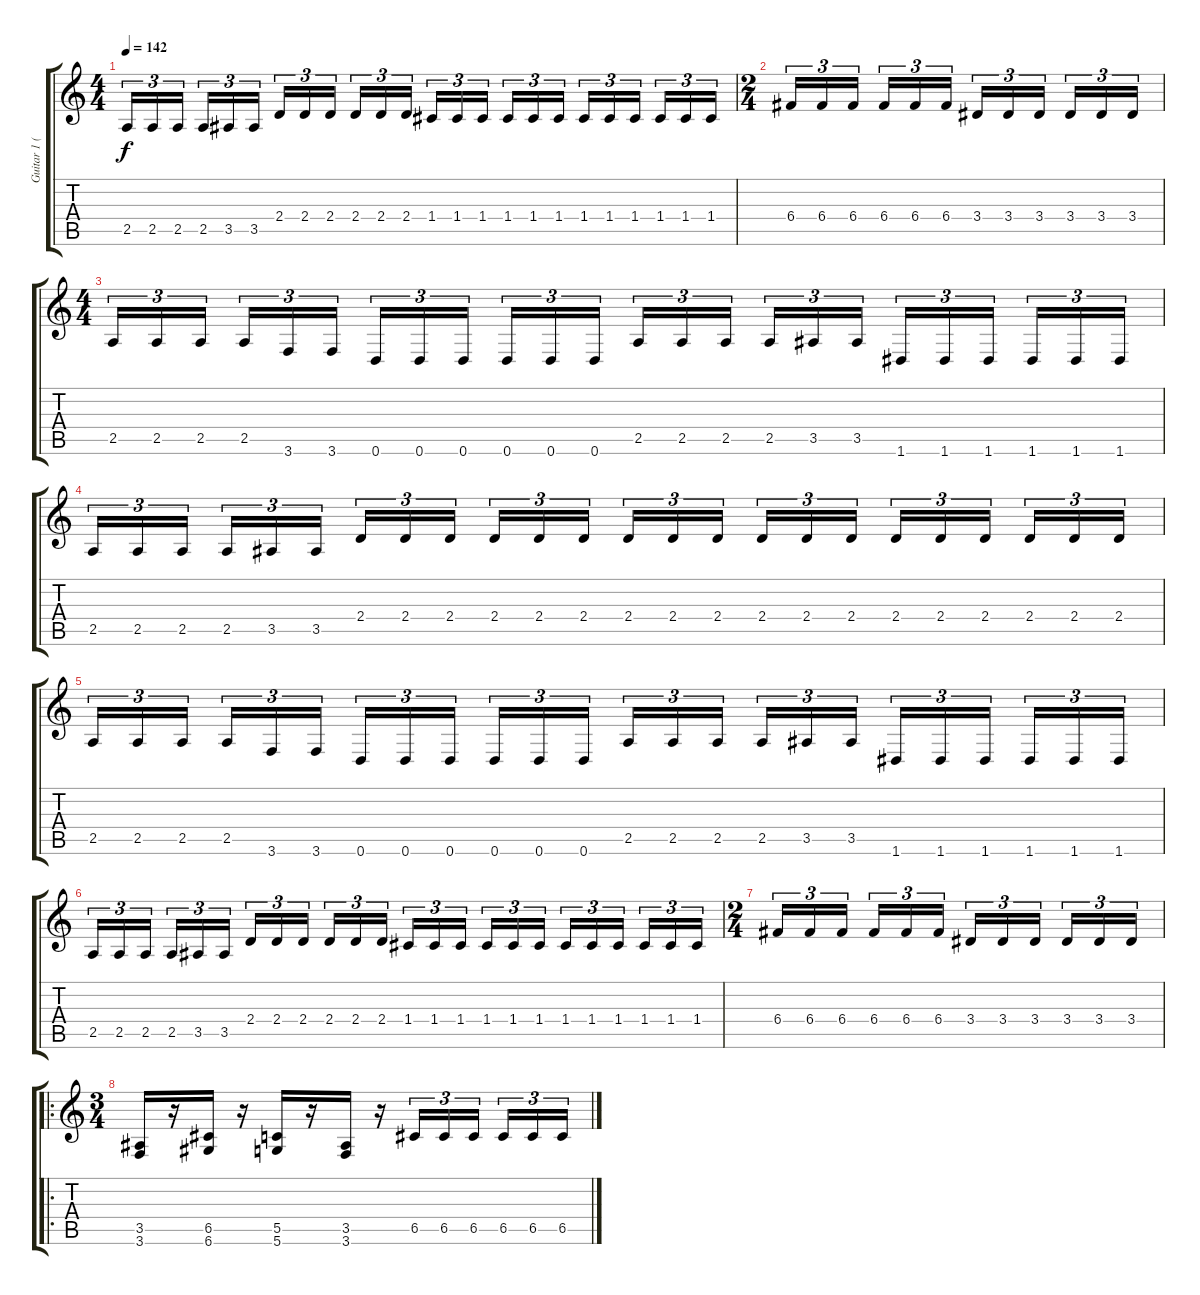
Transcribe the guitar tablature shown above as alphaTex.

\track ("Guitar 1 (Erik)" "Guitar 1 (") {instrument distortionguitar}
\staff {score tabs}
\tuning (D4 A3 F3 C3 G2 D2) {hide}
\ts (4 4)
\tempo 142
\clef g2
\ks c
2.5.16{tu (3 2) dy f} 2.5.16{tu (3 2)} 2.5.16{tu (3 2)} 2.5.16{tu (3 2)} 3.5.16{tu (3 2)} 3.5.16{tu (3 2)} 2.4.16{tu (3 2)} 2.4.16{tu (3 2)} 2.4.16{tu (3 2)} 2.4.16{tu (3 2)} 2.4.16{tu (3 2)} 2.4.16{tu (3 2)} 1.4.16{tu (3 2)} 1.4.16{tu (3 2)} 1.4.16{tu (3 2)} 1.4.16{tu (3 2)} 1.4.16{tu (3 2)} 1.4.16{tu (3 2)} 1.4.16{tu (3 2)} 1.4.16{tu (3 2)} 1.4.16{tu (3 2)} 1.4.16{tu (3 2)} 1.4.16{tu (3 2)} 1.4.16{tu (3 2)} |
\ts (2 4)
6.4.16{tu (3 2)} 6.4.16{tu (3 2)} 6.4.16{tu (3 2)} 6.4.16{tu (3 2)} 6.4.16{tu (3 2)} 6.4.16{tu (3 2)} 3.4.16{tu (3 2)} 3.4.16{tu (3 2)} 3.4.16{tu (3 2)} 3.4.16{tu (3 2)} 3.4.16{tu (3 2)} 3.4.16{tu (3 2)} |
\ts (4 4)
2.5.16{tu (3 2)} 2.5.16{tu (3 2)} 2.5.16{tu (3 2)} 2.5.16{tu (3 2)} 3.6.16{tu (3 2)} 3.6.16{tu (3 2)} 0.6.16{tu (3 2)} 0.6.16{tu (3 2)} 0.6.16{tu (3 2)} 0.6.16{tu (3 2)} 0.6.16{tu (3 2)} 0.6.16{tu (3 2)} 2.5.16{tu (3 2)} 2.5.16{tu (3 2)} 2.5.16{tu (3 2)} 2.5.16{tu (3 2)} 3.5.16{tu (3 2)} 3.5.16{tu (3 2)} 1.6.16{tu (3 2)} 1.6.16{tu (3 2)} 1.6.16{tu (3 2)} 1.6.16{tu (3 2)} 1.6.16{tu (3 2)} 1.6.16{tu (3 2)} |
2.5.16{tu (3 2)} 2.5.16{tu (3 2)} 2.5.16{tu (3 2)} 2.5.16{tu (3 2)} 3.5.16{tu (3 2)} 3.5.16{tu (3 2)} 2.4.16{tu (3 2)} 2.4.16{tu (3 2)} 2.4.16{tu (3 2)} 2.4.16{tu (3 2)} 2.4.16{tu (3 2)} 2.4.16{tu (3 2)} 2.4.16{tu (3 2)} 2.4.16{tu (3 2)} 2.4.16{tu (3 2)} 2.4.16{tu (3 2)} 2.4.16{tu (3 2)} 2.4.16{tu (3 2)} 2.4.16{tu (3 2)} 2.4.16{tu (3 2)} 2.4.16{tu (3 2)} 2.4.16{tu (3 2)} 2.4.16{tu (3 2)} 2.4.16{tu (3 2)} |
2.5.16{tu (3 2)} 2.5.16{tu (3 2)} 2.5.16{tu (3 2)} 2.5.16{tu (3 2)} 3.6.16{tu (3 2)} 3.6.16{tu (3 2)} 0.6.16{tu (3 2)} 0.6.16{tu (3 2)} 0.6.16{tu (3 2)} 0.6.16{tu (3 2)} 0.6.16{tu (3 2)} 0.6.16{tu (3 2)} 2.5.16{tu (3 2)} 2.5.16{tu (3 2)} 2.5.16{tu (3 2)} 2.5.16{tu (3 2)} 3.5.16{tu (3 2)} 3.5.16{tu (3 2)} 1.6.16{tu (3 2)} 1.6.16{tu (3 2)} 1.6.16{tu (3 2)} 1.6.16{tu (3 2)} 1.6.16{tu (3 2)} 1.6.16{tu (3 2)} |
2.5.16{tu (3 2)} 2.5.16{tu (3 2)} 2.5.16{tu (3 2)} 2.5.16{tu (3 2)} 3.5.16{tu (3 2)} 3.5.16{tu (3 2)} 2.4.16{tu (3 2)} 2.4.16{tu (3 2)} 2.4.16{tu (3 2)} 2.4.16{tu (3 2)} 2.4.16{tu (3 2)} 2.4.16{tu (3 2)} 1.4.16{tu (3 2)} 1.4.16{tu (3 2)} 1.4.16{tu (3 2)} 1.4.16{tu (3 2)} 1.4.16{tu (3 2)} 1.4.16{tu (3 2)} 1.4.16{tu (3 2)} 1.4.16{tu (3 2)} 1.4.16{tu (3 2)} 1.4.16{tu (3 2)} 1.4.16{tu (3 2)} 1.4.16{tu (3 2)} |
\ts (2 4)
6.4.16{tu (3 2)} 6.4.16{tu (3 2)} 6.4.16{tu (3 2)} 6.4.16{tu (3 2)} 6.4.16{tu (3 2)} 6.4.16{tu (3 2)} 3.4.16{tu (3 2)} 3.4.16{tu (3 2)} 3.4.16{tu (3 2)} 3.4.16{tu (3 2)} 3.4.16{tu (3 2)} 3.4.16{tu (3 2)} |
\ro
\ts (3 4)
(3.5 3.6).16 r.16 (6.5 6.6).16 r.16 (5.5 5.6).16 r.16 (3.5 3.6).16 r.16 6.5.16{tu (3 2)} 6.5.16{tu (3 2)} 6.5.16{tu (3 2)} 6.5.16{tu (3 2)} 6.5.16{tu (3 2)} 6.5.16{tu (3 2)}
